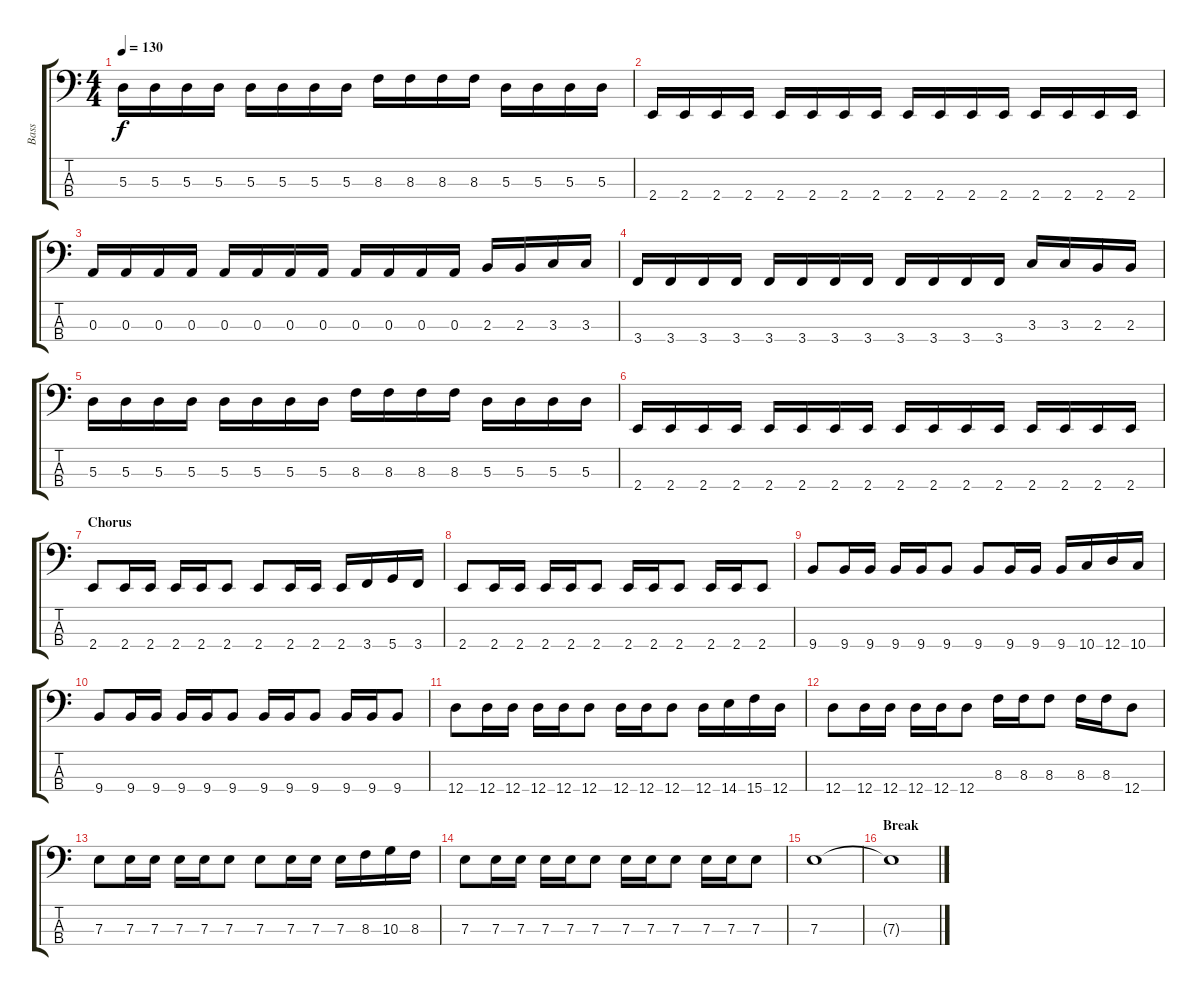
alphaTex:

\track ("Bass" "Bass") {instrument electricbassfinger}
\staff {score tabs}
\tuning (G2 D2 A1 D1) {hide}
\ts (4 4)
\tempo 130
\clef f4
\ks c
5.3.16{dy f} 5.3.16 5.3.16 5.3.16 5.3.16 5.3.16 5.3.16 5.3.16 8.3.16 8.3.16 8.3.16 8.3.16 5.3.16 5.3.16 5.3.16 5.3.16 |
2.4.16 2.4.16 2.4.16 2.4.16 2.4.16 2.4.16 2.4.16 2.4.16 2.4.16 2.4.16 2.4.16 2.4.16 2.4.16 2.4.16 2.4.16 2.4.16 |
0.3.16 0.3.16 0.3.16 0.3.16 0.3.16 0.3.16 0.3.16 0.3.16 0.3.16 0.3.16 0.3.16 0.3.16 2.3.16 2.3.16 3.3.16 3.3.16 |
3.4.16 3.4.16 3.4.16 3.4.16 3.4.16 3.4.16 3.4.16 3.4.16 3.4.16 3.4.16 3.4.16 3.4.16 3.3.16 3.3.16 2.3.16 2.3.16 |
5.3.16 5.3.16 5.3.16 5.3.16 5.3.16 5.3.16 5.3.16 5.3.16 8.3.16 8.3.16 8.3.16 8.3.16 5.3.16 5.3.16 5.3.16 5.3.16 |
2.4.16 2.4.16 2.4.16 2.4.16 2.4.16 2.4.16 2.4.16 2.4.16 2.4.16 2.4.16 2.4.16 2.4.16 2.4.16 2.4.16 2.4.16 2.4.16 |
\section ("" "Chorus")
2.4.8 2.4.16 2.4.16 2.4.16 2.4.16 2.4.8 2.4.8 2.4.16 2.4.16 2.4.16 3.4.16 5.4.16 3.4.16 |
2.4.8 2.4.16 2.4.16 2.4.16 2.4.16 2.4.8 2.4.16 2.4.16 2.4.8 2.4.16 2.4.16 2.4.8 |
9.4.8 9.4.16 9.4.16 9.4.16 9.4.16 9.4.8 9.4.8 9.4.16 9.4.16 9.4.16 10.4.16 12.4.16 10.4.16 |
9.4.8 9.4.16 9.4.16 9.4.16 9.4.16 9.4.8 9.4.16 9.4.16 9.4.8 9.4.16 9.4.16 9.4.8 |
12.4.8 12.4.16 12.4.16 12.4.16 12.4.16 12.4.8 12.4.16 12.4.16 12.4.8 12.4.16 14.4.16 15.4.16 12.4.16 |
12.4.8 12.4.16 12.4.16 12.4.16 12.4.16 12.4.8 8.3.16 8.3.16 8.3.8 8.3.16 8.3.16 12.4.8 |
7.3.8 7.3.16 7.3.16 7.3.16 7.3.16 7.3.8 7.3.8 7.3.16 7.3.16 7.3.16 8.3.16 10.3.16 8.3.16 |
7.3.8 7.3.16 7.3.16 7.3.16 7.3.16 7.3.8 7.3.16 7.3.16 7.3.8 7.3.16 7.3.16 7.3.8 |
7.3.1 |
\section ("" "Break")
7.3{t}.1{volume 0}
